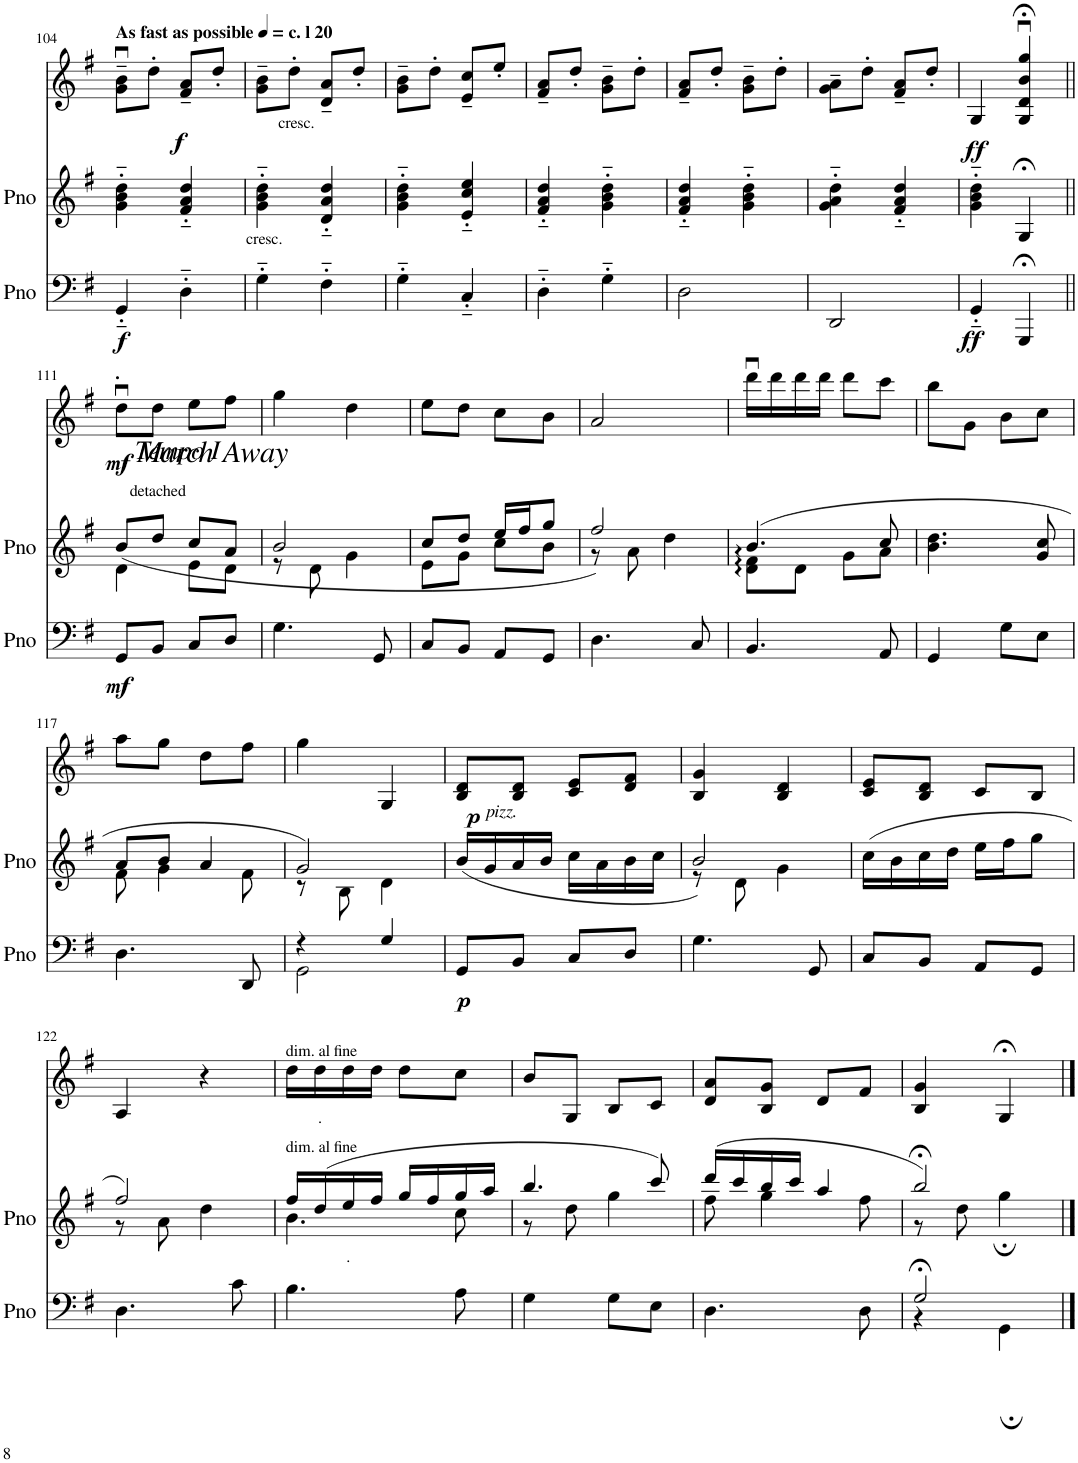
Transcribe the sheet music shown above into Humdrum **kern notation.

**kern	**dynam	**kern	**text	**kern	**text	**dynam
*part3	*part3	*part2	*part2	*part1	*part1	*part1
*staff3	*staff3	*staff2	*staff2	*staff1	*staff1	*staff1
*I"Piano	*	*I"Piano	*	*I"Flute	*	*
*I'Pno	*	*I'Pno	*	*	*	*
!!LO:PB:g=z
*clefF4	*	*clefG2	*	*clefG2	*	*
*k[f#]	*	*k[f#]	*	*k[f#]	*	*
*M2/4	*	*M2/4	*	*M2/4	*	*
=104	=104	=104	=104	=104	=104	=104
!	!	!	!	!LO:TX:a:B:t=As fast as possible	!	!
!	!	!	!	!LO:TX:a:B:t=c. l 20	!	!
!	!LO:DY:b	!	!	!	!	!LO:DY:b
4GG'~/	f	4g\'~ 4b\'~ 4dd\'~	.	8g\u~ 8b\u~L	.	f
.	.	.	.	8dd'\J	.	.
4D'~\	.	4f#/'~ 4a/'~ 4dd/'~	.	8f#/~ 8a/~L	.	.
.	.	.	.	8dd'/J	.	.
=105	=105	=105	=105	=105	=105	=105
!	!	!	!LO:LY:b	!	!	!
4G'~\	.	4g\'~ 4b\'~ 4dd\'~	cresc.	8g\~ 8b\~L	.	.
!	!	!	!	!	!LO:LY:b	!
.	.	.	.	8dd'\J	cresc.	.
4F#'~\	.	4d/'~ 4a/'~ 4dd/'~	.	8d/~ 8a/~L	.	.
.	.	.	.	8dd'/J	.	.
=106	=106	=106	=106	=106	=106	=106
4G'~\	.	4g\'~ 4b\'~ 4dd\'~	.	8g\~ 8b\~L	.	.
.	.	.	.	8dd'\J	.	.
4C'~/	.	4e/'~ 4cc/'~ 4ee/'~	.	8e/~ 8cc/~L	.	.
.	.	.	.	8ee'/J	.	.
=107	=107	=107	=107	=107	=107	=107
4D'~\	.	4f#/'~ 4a/'~ 4dd/'~	.	8f#/~ 8a/~L	.	.
.	.	.	.	8dd'/J	.	.
4G'~\	.	4g\'~ 4b\'~ 4dd\'~	.	8g\~ 8b\~L	.	.
.	.	.	.	8dd'\J	.	.
=108	=108	=108	=108	=108	=108	=108
2D\	.	4f#/'~ 4a/'~ 4dd/'~	.	8f#/~ 8a/~L	.	.
.	.	.	.	8dd'/J	.	.
.	.	4g\'~ 4b\'~ 4dd\'~	.	8g\~ 8b\~L	.	.
.	.	.	.	8dd'\J	.	.
=109	=109	=109	=109	=109	=109	=109
2DD/	.	4g\'~ 4a\'~ 4dd\'~	.	8g\~ 8a\~L	.	.
.	.	.	.	8dd'\J	.	.
.	.	4f#/'~ 4a/'~ 4dd/'~	.	8f#/~ 8a/~L	.	.
.	.	.	.	8dd'/J	.	.
=110	=110	=110	=110	=110	=110	=110
!	!LO:DY:b	!	!	!	!	!LO:DY:b
4GG'~/	ff	4g\'~ 4b\'~ 4dd\'~	.	4G/	.	ff
4GGG;</	.	4G;</	.	4G/;<u 4d/;<u 4b/;<u 4gg/;<u	.	.
!!LO:LB:g=z
=111||	=111||	=111||	=111||	=111||	=111||	=111||
*	*	*^	*	*	*	*
!	!	!	!	!	!LO:TX:a:B:t=.	!	!
!	!	!	!	!	!LO:TX:b:i:t=March Away	!	!
!	!	!	!	!	!LO:TX:b:i:t=Tempo I	!	!
!	!LO:DY:b	!	!	!	!	!	!LO:DY:b
8GG/L	mf	(8b/L	4d\	.	8ddu\L	.	mf
!	!	!	!	!	!	!LO:LY:b	!
8BB/J	.	8dd/J	.	.	8dd\J	detached	.
8C/L	.	8cc/L	8e\L	.	8ee\L	.	.
8D/J	.	8a/J	8d\J	.	8ff#\J	.	.
=112	=112	=112	=112	=112	=112	=112	=112
4.G\	.	2b/	8r	.	4gg\	.	.
.	.	.	8d\	.	.	.	.
.	.	.	4g\	.	4dd\	.	.
8GG/	.	.	.	.	.	.	.
=113	=113	=113	=113	=113	=113	=113	=113
8C/L	.	8cc/L	8e\L	.	8ee\L	.	.
8BB/J	.	8dd/J	8g\J	.	8dd\J	.	.
8AA/L	.	16ee/LL	8cc\L	.	8cc\L	.	.
.	.	16ff#/J	.	.	.	.	.
8GG/J	.	8gg/J	8b\J	.	8b\J	.	.
=114	=114	=114	=114	=114	=114	=114	=114
4.D\	.	2ff#/	8r)	.	2a/	.	.
.	.	.	8a\	.	.	.	.
.	.	.	4dd\	.	.	.	.
8C/	.	.	.	.	.	.	.
=115	=115	=115	=115	=115	=115	=115	=115
4.BB/	.	(4.b/	8d\: 8f#\:L	.	16dddu\LL	.	.
.	.	.	.	.	16ddd\	.	.
.	.	.	8d\J	.	16ddd\	.	.
.	.	.	.	.	16ddd\JJ	.	.
.	.	.	8g\L	.	8ddd\L	.	.
8AA/	.	8cc/	8a\J	.	8ccc\J	.	.
*	*	*v	*v	*	*	*	*
=116	=116	=116	=116	=116	=116	=116
4GG/	.	4.b\ 4.dd\	.	8bb\L	.	.
.	.	.	.	8g\J	.	.
8G\L	.	.	.	8b\L	.	.
8E\J	.	8g/ 8cc/	.	8cc\J	.	.
!!LO:LB:g=z
=117	=117	=117	=117	=117	=117	=117
*	*	*^	*	*	*	*
4.D\	.	8a/L	8f#\	.	8aa\L	.	.
.	.	8b/J	4g\	.	8gg\J	.	.
.	.	4a/	.	.	8dd\L	.	.
8DD/	.	.	8f#\	.	8ff#\J	.	.
=118	=118	=118	=118	=118	=118	=118	=118
*^	*	*	*	*	*	*	*
4r	2GG\	.	2g/)	8r	.	4gg\	.	.
.	.	.	.	8B\	.	.	.	.
4G/	.	.	.	4d\	.	4G/	.	.
*v	*v	*	*	*	*	*	*	*
=119	=119	=119	=119	=119	=119	=119	=119
!	!	!	!	!	!LO:TX:b:i:t=pizz.	!	!
!	!LO:DY:b	!	!	!	!	!	!LO:DY:b
*	*	*v	*v	*	*	*	*
8GG/L	p	(16b/LL	.	8B/ 8d/L	.	p
.	.	16g/	.	.	.	.
8BB/J	.	16a/	.	8B/ 8d/J	.	.
.	.	16b/JJ	.	.	.	.
8C/L	.	16cc\LL	.	8c/ 8e/L	.	.
.	.	16a\	.	.	.	.
8D/J	.	16b\	.	8d/ 8f#/J	.	.
.	.	16cc\JJ	.	.	.	.
=120	=120	=120	=120	=120	=120	=120
*	*	*^	*	*	*	*
4.G\	.	2b/	8r)	.	4B/ 4g/	.	.
.	.	.	8d\	.	.	.	.
.	.	.	4g\	.	4B/ 4d/	.	.
8GG/	.	.	.	.	.	.	.
*	*	*v	*v	*	*	*	*
=121	=121	=121	=121	=121	=121	=121
8C/L	.	(16cc\LL	.	8c/ 8e/L	.	.
.	.	16b\	.	.	.	.
8BB/J	.	16cc\	.	8B/ 8d/J	.	.
.	.	16dd\JJ	.	.	.	.
8AA/L	.	16ee\LL	.	8c/L	.	.
.	.	16ff#\J	.	.	.	.
8GG/J	.	8gg\J	.	8B/J	.	.
!!LO:LB:g=z
=122	=122	=122	=122	=122	=122	=122
*	*	*^	*	*	*	*
4.D\	.	2ff#/)	8r	.	4A/	.	.
.	.	.	8a\	.	.	.	.
.	.	.	4dd\	.	4r	.	.
8c\	.	.	.	.	.	.	.
=123	=123	=123	=123	=123	=123	=123	=123
!	!	!	!	!	!LO:TX:a:t=dim. al fine	!	!
!	!	!LO:TX:a:t=dim. al fine	!	!	!	!	!
4.B\	.	16ff#/LL	4.b\	.	16dd\LL	.	.
!	!	!	!	!	!	!LO:LY:b	!
.	.	(16dd/	.	.	16dd\	.	.
!	!	!	!	!LO:LY:b	!	!	!
.	.	16ee/	.	-.	16dd\	.	.
.	.	16ff#/JJ	.	.	16dd\JJ	.	.
.	.	16gg/LL	.	.	8dd\L	.	.
.	.	16ff#/	.	.	.	.	.
8A\	.	16gg/	8cc\	.	8cc\J	.	.
.	.	16aa/JJ	.	.	.	.	.
=124	=124	=124	=124	=124	=124	=124	=124
4G\	.	4.bb/	8r	.	8b/L	.	.
.	.	.	8dd\	.	8G/J	.	.
8G\L	.	.	4gg\	.	8B/L	.	.
8E\J	.	8ccc/)	.	.	8c/J	.	.
=125	=125	=125	=125	=125	=125	=125	=125
4.D\	.	(16ddd/LL	8ff#\	.	8d/ 8a/L	.	.
.	.	16ccc/	.	.	.	.	.
.	.	16bb/	4gg\	.	8B/ 8g/J	.	.
.	.	16ccc/JJ	.	.	.	.	.
.	.	4aa/	.	.	8d/L	.	.
8D\	.	.	8ff#\	.	8f#/J	.	.
=126	=126	=126	=126	=126	=126	=126	=126
*^	*	*	*	*	*	*	*
2G;</	4r	.	2bb;</)	8r	.	4B/ 4g/	.	.
.	.	.	.	8dd\	.	.	.	.
.	4GG;\	.	.	4gg;\	.	4G;</	.	.
*v	*v	*	*	*	*	*	*	*
*	*	*v	*v	*	*	*	*
==	==	==	==	==	==	==
*-	*-	*-	*-	*-	*-	*-
